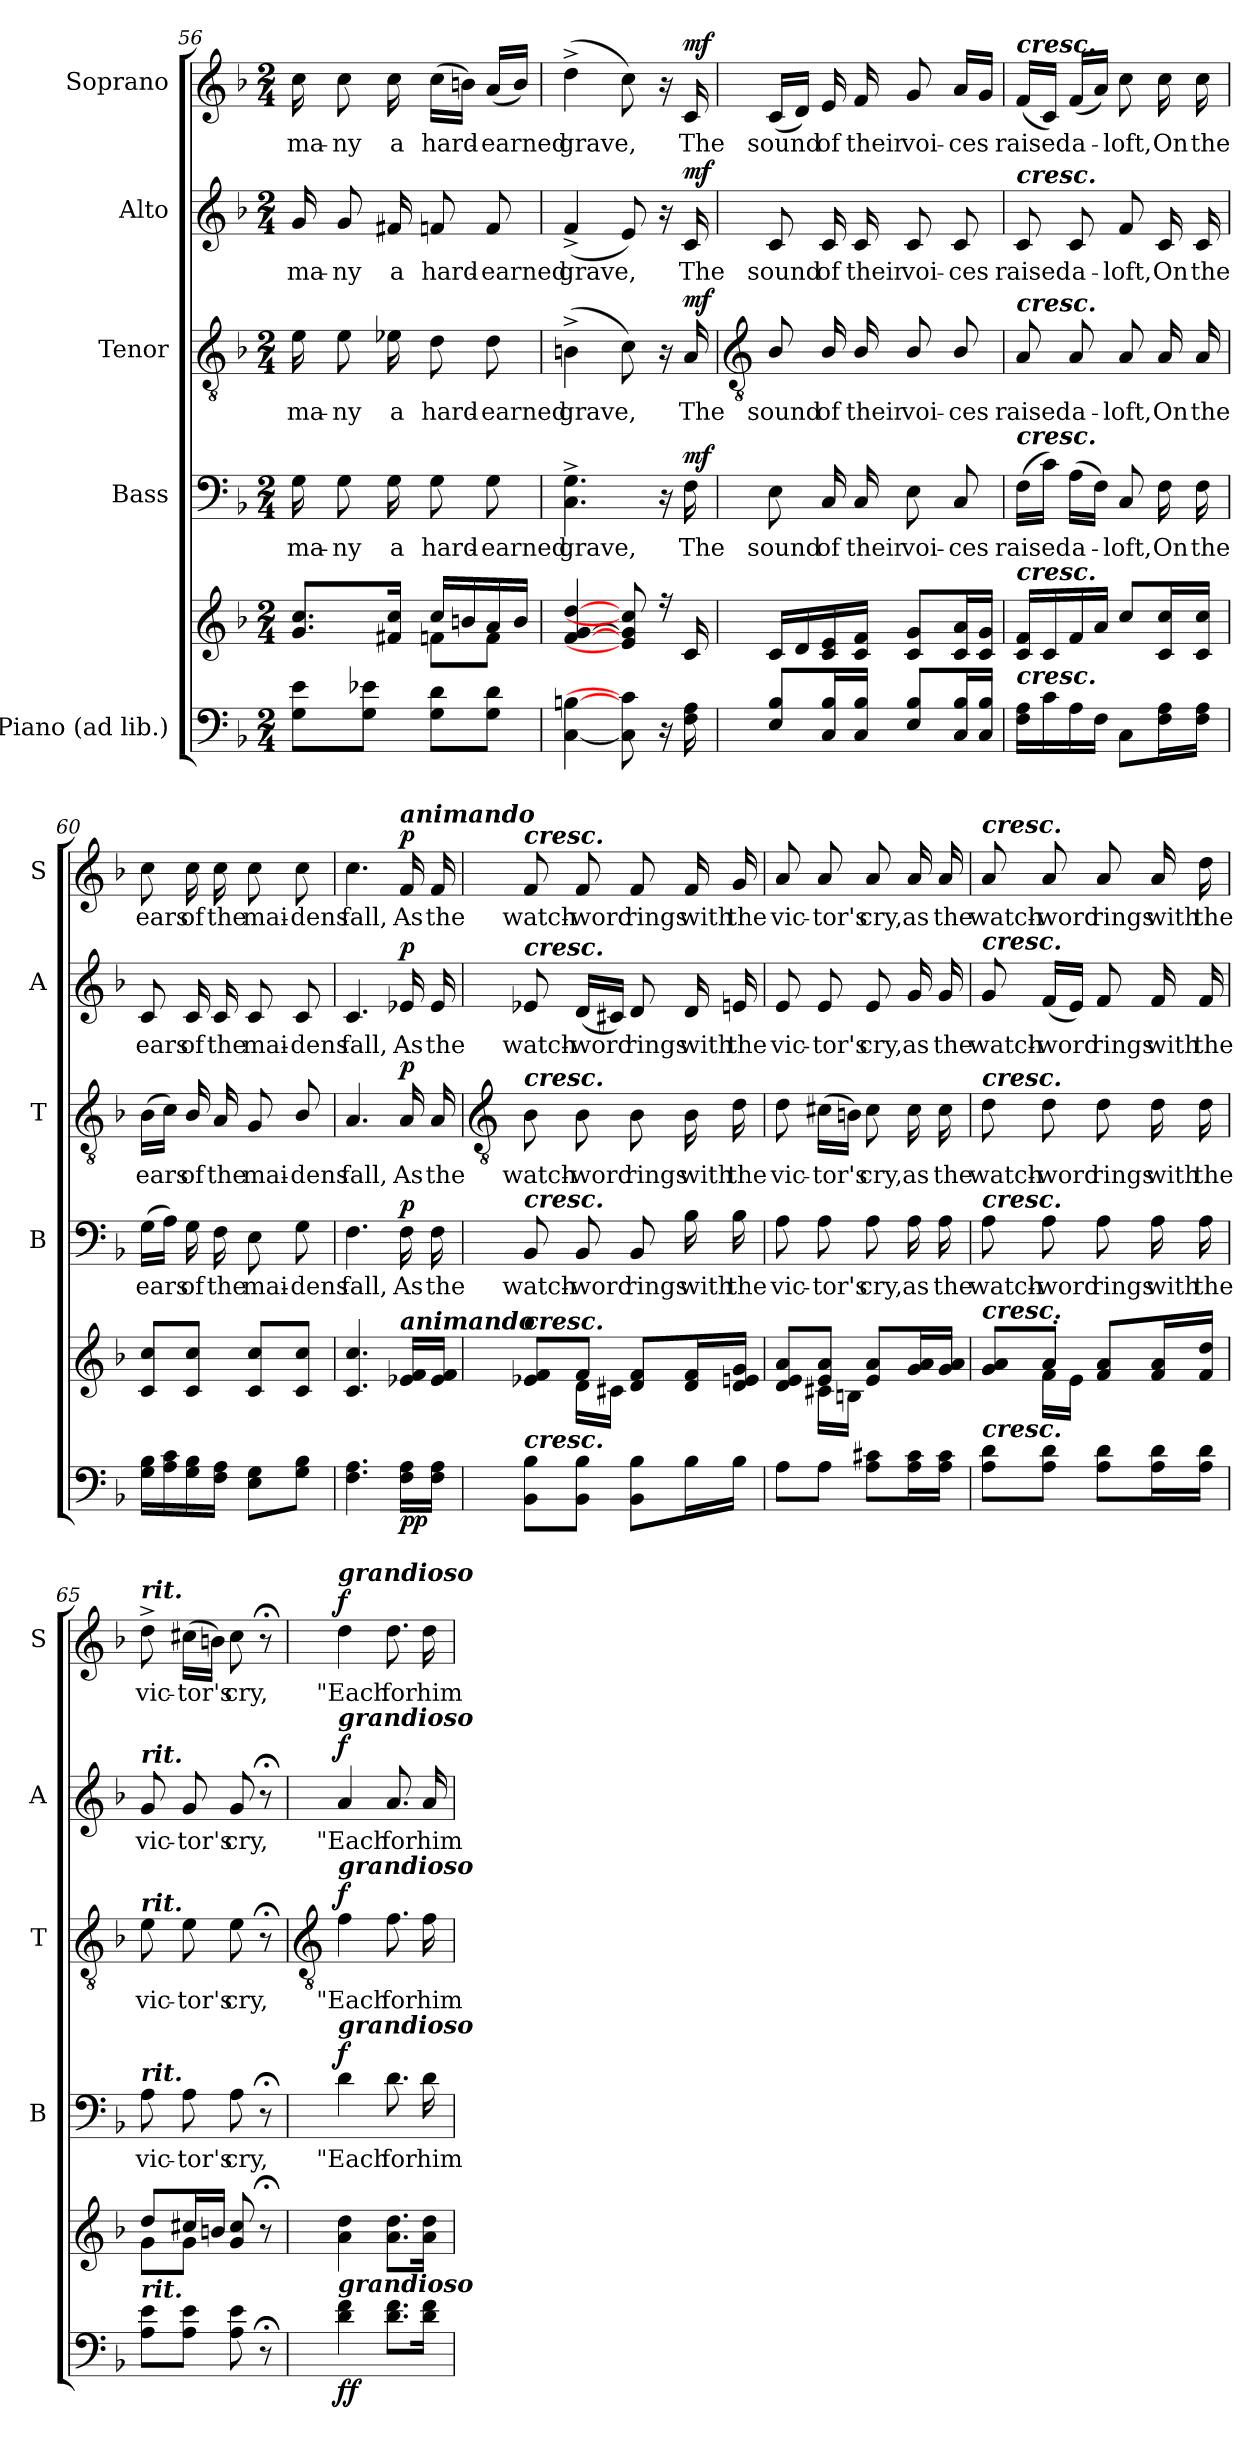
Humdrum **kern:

**kern	**kern	**dynam	**kern	**text	**dynam	**kern	**text	**dynam	**kern	**text	**dynam	**kern	**text	**dynam
*part5	*part5	*part5	*part4	*part4	*part4	*part3	*part3	*part3	*part2	*part2	*part2	*part1	*part1	*part1
*staff6	*staff5	*staff5/6	*staff4	*staff4	*staff4	*staff3	*staff3	*staff3	*staff2	*staff2	*staff2	*staff1	*staff1	*staff1
*I"Piano (ad lib.)	*	*	*I"Bass	*	*	*I"Tenor	*	*	*I"Alto	*	*	*I"Soprano	*	*
*	*	*	*I'B	*	*	*I'T	*	*	*I'A	*	*	*I'S	*	*
*clefF4	*clefG2	*	*clefF4	*	*	*clefGv2	*	*	*clefG2	*	*	*clefG2	*	*
*k[b-]	*k[b-]	*	*k[b-]	*	*	*k[b-]	*	*	*k[b-]	*	*	*k[b-]	*	*
*F:	*F:	*	*F:	*	*	*F:	*	*	*F:	*	*	*F:	*	*
*M2/4	*M2/4	*	*M2/4	*	*	*M2/4	*	*	*M2/4	*	*	*M2/4	*	*
=56	=56	=56	=56	=56	=56	=56	=56	=56	=56	=56	=56	=56	=56	=56
*	*^	*	*	*	*	*	*	*	*	*	*	*	*	*
!	!	!	!	!	!LO:LY:b	!	!	!LO:LY:b	!	!	!LO:LY:b	!	!	!LO:LY:b	!
8G 8eL	8.g/ 8.cc/L	4ryy	.	16G	ma-	.	16e	ma-	.	16g	ma-	.	16cc	ma-	.
!	!	!	!	!	!LO:LY:b	!	!	!LO:LY:b	!	!	!LO:LY:b	!	!	!LO:LY:b	!
.	.	.	.	8G	-ny	.	8e	-ny	.	8g	-ny	.	8cc	-ny	.
8G 8e-XJ	.	.	.	.	.	.	.	.	.	.	.	.	.	.	.
!	!	!	!	!	!LO:LY:b	!	!	!LO:LY:b	!	!	!LO:LY:b	!	!	!LO:LY:b	!
.	16f#X/ 16cc/J	.	.	16G	a	.	16e-X	a	.	16f#X	a	.	16cc	a	.
!	!	!	!	!	!LO:LY:b	!	!	!LO:LY:b	!	!	!LO:LY:b	!	!	!LO:LY:b	!
8G 8dL	16cc/LL	8f\L	.	8G	hard-	.	8d	hard-	.	8fn	hard-	.	(>16ccLL	hard-	.
.	16bn/	.	.	.	.	.	.	.	.	.	.	.	16bnJJ)	.	.
!	!	!	!	!	!LO:LY:b	!	!	!LO:LY:b	!	!	!LO:LY:b	!	!	!LO:LY:b	!
8G 8dJ	16a/	8f\J	.	8G	-earned	.	8d	-earned	.	8f	-earned	.	(<16aLL	earned	.
.	16b/JJ	.	.	.	.	.	.	.	.	.	.	.	16bJJ)	.	.
=57	=57	=57	=57	=57	=57	=57	=57	=57	=57	=57	=57	=57	=57	=57	=57
!	!	!	!	!	!LO:LY:b	!	!	!LO:LY:b	!	!	!LO:LY:b	!	!	!LO:LY:b	!
[4C [4Bn	[4f/ [4g/ [4dd/	2ryy	.	4.C^ 4.G^	grave,	.	(>4Bn^	grave,	.	(<4f^	grave,	.	(>4dd^	grave,	.
8C] 8c]	8e/] 8g/] 8cc/]	.	.	.	.	.	8c)	.	.	8e)	.	.	8cc)	.	.
16r	16r	.	.	16r	.	.	16r	.	.	16r	.	.	16r	.	.
!	!	!	!LO:DY:b=2	!	!LO:LY:b	!	!	!LO:LY:b	!	!	!LO:LY:b	!	!	!LO:LY:b	!
!	!	!	!LO:DY:n=1:b	!	!	!LO:DY:b	!	!	!LO:DY:b	!	!	!LO:DY:b	!	!	!LO:DY:b
16F\ 16A\	16c/	.	mf mf	16F	The	mf	16A	The	mf	16c	The	mf	16c	The	mf
*	*v	*v	*	*	*	*	*	*	*	*	*	*	*	*	*
!!LO:LB:g=z
=58	=58	=58	=58	=58	=58	=58	=58	=58	=58	=58	=58	=58	=58	=58
*	*	*	*	*	*	*clefGv2	*	*	*	*	*	*	*	*
!	!	!	!	!LO:LY:b	!	!	!LO:LY:b	!	!	!LO:LY:b	!	!	!LO:LY:b	!
8E\ 8B-\L	16cLL	.	8E\	sound	.	8B-/	sound	.	8c	sound	.	(<16cLL	sound	.
.	16d	.	.	.	.	.	.	.	.	.	.	16dJJ)	.	.
!	!	!	!	!LO:LY:b	!	!	!LO:LY:b	!	!	!LO:LY:b	!	!	!LO:LY:b	!
16C/ 16B-/L	16c 16e	.	16C/	of	.	16B-/	of	.	16c	of	.	16e	of	.
!	!	!	!	!LO:LY:b	!	!	!LO:LY:b	!	!	!LO:LY:b	!	!	!LO:LY:b	!
16C/ 16B-/JJ	16c 16fJJ	.	16C/	their	.	16B-/	their	.	16c	their	.	16f	their	.
!	!	!	!	!LO:LY:b	!	!	!LO:LY:b	!	!	!LO:LY:b	!	!	!LO:LY:b	!
8E\ 8B-\L	8c 8gL	.	8E\	voi-	.	8B-/	voi-	.	8c	voi-	.	8g	voi-	.
!	!	!	!	!LO:LY:b	!	!	!LO:LY:b	!	!	!LO:LY:b	!	!	!LO:LY:b	!
16C/ 16B-/L	16c 16aL	.	8C/	-ces	.	8B-/	-ces	.	8c	-ces	.	16aLL	-ces	.
16C/ 16B-/JJ	16c 16gJJ	.	.	.	.	.	.	.	.	.	.	16gJJ	.	.
=59	=59	=59	=59	=59	=59	=59	=59	=59	=59	=59	=59	=59	=59	=59
!	!	!	!	!	!	!	!	!	!	!	!	!LO:TX:a:Bi:t=cresc.	!	!
!	!	!	!	!	!	!	!	!	!LO:TX:a:Bi:t=cresc.	!	!	!	!	!
!	!	!	!	!	!	!LO:TX:a:Bi:t=cresc.	!	!	!	!	!	!	!	!
!	!	!	!LO:TX:a:Bi:t=cresc.	!	!	!	!	!	!	!	!	!	!	!
!	!LO:TX:a:Bi:t=cresc.	!	!	!	!	!	!	!	!	!	!	!	!	!
!LO:TX:a:Bi:t=cresc.	!	!	!	!	!	!	!	!	!	!	!	!	!	!
!	!	!	!	!LO:LY:b	!	!	!LO:LY:b	!	!	!LO:LY:b	!	!	!LO:LY:b	!
16F 16ALL	16c 16fLL	.	(>16FLL	raised	.	8A	raised	.	8c	raised	.	(<16fLL	raised	.
16c	16c	.	16cJJ)	.	.	.	.	.	.	.	.	16cJJ)	.	.
!	!	!	!	!LO:LY:b	!	!	!LO:LY:b	!	!	!LO:LY:b	!	!	!LO:LY:b	!
16A	16f	.	(>16ALL	a-	.	8A	a-	.	8c	a-	.	(<16fLL	a-	.
16FJJ	16aJJ	.	16FJJ)	.	.	.	.	.	.	.	.	16aJJ)	.	.
!	!	!	!	!LO:LY:b	!	!	!LO:LY:b	!	!	!LO:LY:b	!	!	!LO:LY:b	!
8CL	8ccL	.	8C	loft,	.	8A	-loft,	.	8f	-loft,	.	8cc	loft,	.
!	!	!	!	!LO:LY:b	!	!	!LO:LY:b	!	!	!LO:LY:b	!	!	!LO:LY:b	!
16F 16AL	16c 16ccL	.	16F	On	.	16A	On	.	16c	On	.	16cc	On	.
!	!	!	!	!LO:LY:b	!	!	!LO:LY:b	!	!	!LO:LY:b	!	!	!LO:LY:b	!
16F 16AJJ	16c 16ccJJ	.	16F	the	.	16A	the	.	16c	the	.	16cc	the	.
=60	=60	=60	=60	=60	=60	=60	=60	=60	=60	=60	=60	=60	=60	=60
!	!	!	!	!LO:LY:b	!	!	!LO:LY:b	!	!	!LO:LY:b	!	!	!LO:LY:b	!
16G 16B-LL	8c 8ccL	.	(>16GLL	ears	.	(>16B-LL	ears	.	8c	ears	.	8cc	ears	.
16A 16c	.	.	16AJJ)	.	.	16cJJ)	.	.	.	.	.	.	.	.
!	!	!	!	!LO:LY:b	!	!	!LO:LY:b	!	!	!LO:LY:b	!	!	!LO:LY:b	!
16G 16B-	8c 8ccJ	.	16G	of	.	16B-/	of	.	16c	of	.	16cc	of	.
!	!	!	!	!LO:LY:b	!	!	!LO:LY:b	!	!	!LO:LY:b	!	!	!LO:LY:b	!
16F 16AJJ	.	.	16F	the	.	16A	the	.	16c	the	.	16cc	the	.
!	!	!	!	!LO:LY:b	!	!	!LO:LY:b	!	!	!LO:LY:b	!	!	!LO:LY:b	!
8E 8GL	8c 8ccL	.	8E	mai-	.	8G	mai-	.	8c	mai-	.	8cc	mai-	.
!	!	!	!	!LO:LY:b	!	!	!LO:LY:b	!	!	!LO:LY:b	!	!	!LO:LY:b	!
8G\ 8B-\J	8c 8ccJ	.	8G\	-dens	.	8B-/	-dens	.	8c	-dens	.	8cc	-dens	.
=61	=61	=61	=61	=61	=61	=61	=61	=61	=61	=61	=61	=61	=61	=61
!	!	!	!	!LO:LY:b	!	!	!LO:LY:b	!	!	!LO:LY:b	!	!	!LO:LY:b	!
4.F 4.A	4.c 4.cc	.	4.F	fall,	.	4.A	fall,	.	4.c	fall,	.	4.cc	fall,	.
!	!	!	!	!	!	!	!	!	!	!	!	!LO:TX:a:Bi:t=animando	!	!
!	!LO:TX:a:Bi:t=animando	!	!	!	!	!	!	!	!	!	!	!	!	!
!	!	!LO:DY:b=2	!	!LO:LY:b	!	!	!LO:LY:b	!	!	!LO:LY:b	!	!	!LO:LY:b	!
!	!	!LO:DY:n=1:b	!	!	!LO:DY:b	!	!	!LO:DY:b	!	!	!LO:DY:b	!	!	!LO:DY:b
16F 16ALL	16e-X 16fLL	p p	16F	As	p	16A	As	p	16e-X	As	p	16f	As	p
!	!	!	!	!LO:LY:b	!	!	!LO:LY:b	!	!	!LO:LY:b	!	!	!LO:LY:b	!
16F 16AJJ	16e- 16fJJ	.	16F	the	.	16A	the	.	16e-	the	.	16f	the	.
!!LO:LB:g=z
=62	=62	=62	=62	=62	=62	=62	=62	=62	=62	=62	=62	=62	=62	=62
*	*	*	*	*	*	*clefGv2	*	*	*	*	*	*	*	*
*	*^	*	*	*	*	*	*	*	*	*	*	*	*	*
!	!	!	!	!	!	!	!	!	!	!	!	!	!LO:TX:a:Bi:t=cresc.	!	!
!	!	!	!	!	!	!	!	!	!	!LO:TX:a:Bi:t=cresc.	!	!	!	!	!
!	!	!	!	!	!	!	!LO:TX:a:Bi:t=cresc.	!	!	!	!	!	!	!	!
!	!	!	!	!LO:TX:a:Bi:t=cresc.	!	!	!	!	!	!	!	!	!	!	!
!	!LO:TX:a:Bi:t=cresc.	!	!	!	!	!	!	!	!	!	!	!	!	!	!
!LO:TX:a:Bi:t=cresc.	!	!	!	!	!	!	!	!	!	!	!	!	!	!	!
!	!	!	!	!	!LO:LY:b	!	!	!LO:LY:b	!	!	!LO:LY:b	!	!	!LO:LY:b	!
8BB- 8B-L	8e-X 8fL	8ryy	.	8BB-	watch-	.	8B-	watch-	.	8e-X	watch-	.	8f	watch-	.
!	!	!	!	!	!LO:LY:b	!	!	!LO:LY:b	!	!	!LO:LY:b	!	!	!LO:LY:b	!
8BB- 8B-J	8fJ	16d\LL	.	8BB-	-word	.	8B-	-word	.	(<16dLL	-word	.	8f	-word	.
.	.	16c#X\JJ	.	.	.	.	.	.	.	16c#XJJ)	.	.	.	.	.
!	!	!	!	!	!LO:LY:b	!	!	!LO:LY:b	!	!	!LO:LY:b	!	!	!LO:LY:b	!
8BB- 8B-L	8d 8fL	4ryy	.	8BB-	rings	.	8B-	rings	.	8d	rings	.	8f	rings	.
!	!	!	!	!	!LO:LY:b	!	!	!LO:LY:b	!	!	!LO:LY:b	!	!	!LO:LY:b	!
16B-L	16d 16fL	.	.	16B-	with	.	16B-	with	.	16d	with	.	16f	with	.
!	!	!	!	!	!LO:LY:b	!	!	!LO:LY:b	!	!	!LO:LY:b	!	!	!LO:LY:b	!
16B-JJ	16d 16en 16gJJ	.	.	16B-	the	.	16d	the	.	16en	the	.	16g	the	.
=63	=63	=63	=63	=63	=63	=63	=63	=63	=63	=63	=63	=63	=63	=63	=63
!	!	!	!	!	!LO:LY:b	!	!	!LO:LY:b	!	!	!LO:LY:b	!	!	!LO:LY:b	!
8AL	8d 8e 8aL	8ryy	.	8A	vic-	.	8d	vic-	.	8e	vic-	.	8a	vic-	.
!	!	!	!	!	!LO:LY:b	!	!	!LO:LY:b	!	!	!LO:LY:b	!	!	!LO:LY:b	!
8AJ	8e 8aJ	16c#X\LL	.	8A	-tor's	.	(>16c#XLL	-tor's	.	8e	-tor's	.	8a	-tor's	.
.	.	16Bn\JJ	.	.	.	.	16BnJJ)	.	.	.	.	.	.	.	.
!	!	!	!	!	!LO:LY:b	!	!	!LO:LY:b	!	!	!LO:LY:b	!	!	!LO:LY:b	!
8A 8c#XL	8e 8aL	4ryy	.	8A	cry,	.	8c#	cry,	.	8e	cry,	.	8a	cry,	.
!	!	!	!	!	!LO:LY:b	!	!	!LO:LY:b	!	!	!LO:LY:b	!	!	!LO:LY:b	!
16A 16c#L	16g 16aL	.	.	16A	as	.	16c#	as	.	16g	as	.	16a	as	.
!	!	!	!	!	!LO:LY:b	!	!	!LO:LY:b	!	!	!LO:LY:b	!	!	!LO:LY:b	!
16A 16c#JJ	16g 16aJJ	.	.	16A	the	.	16c#	the	.	16g	the	.	16a	the	.
=64	=64	=64	=64	=64	=64	=64	=64	=64	=64	=64	=64	=64	=64	=64	=64
!	!	!	!	!	!	!	!	!	!	!	!	!	!LO:TX:a:Bi:t=cresc.	!	!
!	!	!	!	!	!	!	!	!	!	!LO:TX:a:Bi:t=cresc.	!	!	!	!	!
!	!	!	!	!	!	!	!LO:TX:a:Bi:t=cresc.	!	!	!	!	!	!	!	!
!	!	!	!	!LO:TX:a:Bi:t=cresc.	!	!	!	!	!	!	!	!	!	!	!
!	!LO:TX:a:Bi:t=cresc.	!	!	!	!	!	!	!	!	!	!	!	!	!	!
!LO:TX:a:Bi:t=cresc.	!	!	!	!	!	!	!	!	!	!	!	!	!	!	!
!	!	!	!	!	!LO:LY:b	!	!	!LO:LY:b	!	!	!LO:LY:b	!	!	!LO:LY:b	!
8A 8dL	8g 8aL	8ryy	.	8A	watch-	.	8d	watch-	.	8g	watch-	.	8a	watch-	.
!	!	!	!	!	!LO:LY:b	!	!	!LO:LY:b	!	!	!LO:LY:b	!	!	!LO:LY:b	!
8A 8dJ	8a'J	16f\LL	.	8A	-word	.	8d	-word	.	(<16fLL	-word	.	8a	-word	.
.	.	16e\JJ	.	.	.	.	.	.	.	16eJJ)	.	.	.	.	.
!	!	!	!	!	!LO:LY:b	!	!	!LO:LY:b	!	!	!LO:LY:b	!	!	!LO:LY:b	!
8A 8dL	8f 8aL	4ryy	.	8A	rings	.	8d	rings	.	8f	rings	.	8a	rings	.
!	!	!	!	!	!LO:LY:b	!	!	!LO:LY:b	!	!	!LO:LY:b	!	!	!LO:LY:b	!
16A 16dL	16f 16aL	.	.	16A	with	.	16d	with	.	16f	with	.	16a	with	.
!	!	!	!	!	!LO:LY:b	!	!	!LO:LY:b	!	!	!LO:LY:b	!	!	!LO:LY:b	!
16A 16dJJ	16f 16ddJJ	.	.	16A	the	.	16d	the	.	16f	the	.	16dd	the	.
=65	=65	=65	=65	=65	=65	=65	=65	=65	=65	=65	=65	=65	=65	=65	=65
!	!	!	!	!	!	!	!	!	!	!	!	!	!LO:TX:a:Bi:t=rit.	!	!
!	!	!	!	!	!	!	!	!	!	!LO:TX:a:Bi:t=rit.	!	!	!	!	!
!	!	!	!	!	!	!	!LO:TX:a:Bi:t=rit.	!	!	!	!	!	!	!	!
!	!	!	!	!LO:TX:a:Bi:t=rit.	!	!	!	!	!	!	!	!	!	!	!
!LO:TX:a:Bi:t=rit.	!	!	!	!	!	!	!	!	!	!	!	!	!	!	!
!	!	!	!	!	!LO:LY:b	!	!	!LO:LY:b	!	!	!LO:LY:b	!	!	!LO:LY:b	!
8A 8eL	8dd/L	8g\L	.	8A	vic-	.	8e	vic-	.	8g	vic-	.	8dd^	vic-	.
!	!	!	!	!	!LO:LY:b	!	!	!LO:LY:b	!	!	!LO:LY:b	!	!	!LO:LY:b	!
8A 8eJ	16cc#X/L	8g\J	.	8A	-tor's	.	8e	-tor's	.	8g	-tor's	.	(>16cc#XLL	-tor's	.
.	16bn/JJ	.	.	.	.	.	.	.	.	.	.	.	16bnJJ)	.	.
!	!	!	!	!	!LO:LY:b	!	!	!LO:LY:b	!	!	!LO:LY:b	!	!	!LO:LY:b	!
8A 8e	8g/ 8cc#/	4ryy	.	8A	cry,	.	8e	cry,	.	8g	cry,	.	8cc#	cry,	.
8r;	8r;<	.	.	8r;<	.	.	8r;<	.	.	8r;<	.	.	8r;<	.	.
*	*v	*v	*	*	*	*	*	*	*	*	*	*	*	*	*
!!LO:LB:g=z
=66	=66	=66	=66	=66	=66	=66	=66	=66	=66	=66	=66	=66	=66	=66
*	*	*	*	*	*	*clefGv2	*	*	*	*	*	*	*	*
!	!	!	!	!	!	!	!	!	!	!	!	!LO:TX:a:Bi:t=grandioso	!	!
!	!	!	!	!	!	!	!	!	!LO:TX:a:Bi:t=grandioso	!	!	!	!	!
!	!	!	!	!	!	!LO:TX:a:Bi:t=grandioso	!	!	!	!	!	!	!	!
!	!	!	!LO:TX:a:Bi:t=grandioso	!	!	!	!	!	!	!	!	!	!	!
!LO:TX:a:Bi:t=grandioso	!	!	!	!	!	!	!	!	!	!	!	!	!	!
!	!	!LO:DY:b=2	!	!LO:LY:b	!	!	!LO:LY:b	!	!	!LO:LY:b	!	!	!LO:LY:b	!
!	!	!LO:DY:n=1:b	!	!	!LO:DY:b	!	!	!LO:DY:b	!	!	!LO:DY:b	!	!	!LO:DY:b
4d 4f	4a 4dd	f f	4d	"Each	f	4f	"Each	f	4a	"Each	f	4dd	"Each	f
!	!	!	!	!LO:LY:b	!	!	!LO:LY:b	!	!	!LO:LY:b	!	!	!LO:LY:b	!
8.d 8.fL	8.a 8.ddL	.	8.d	for	.	8.f	for	.	8.a	for	.	8.dd	for	.
!	!	!	!	!LO:LY:b	!	!	!LO:LY:b	!	!	!LO:LY:b	!	!	!LO:LY:b	!
16d 16fJ	16a 16ddJ	.	16d	him-	.	16f	him-	.	16a	him-	.	16dd	him-	.
=	=	=	=	=	=	=	=	=	=	=	=	=	=	=
*-	*-	*-	*-	*-	*-	*-	*-	*-	*-	*-	*-	*-	*-	*-
